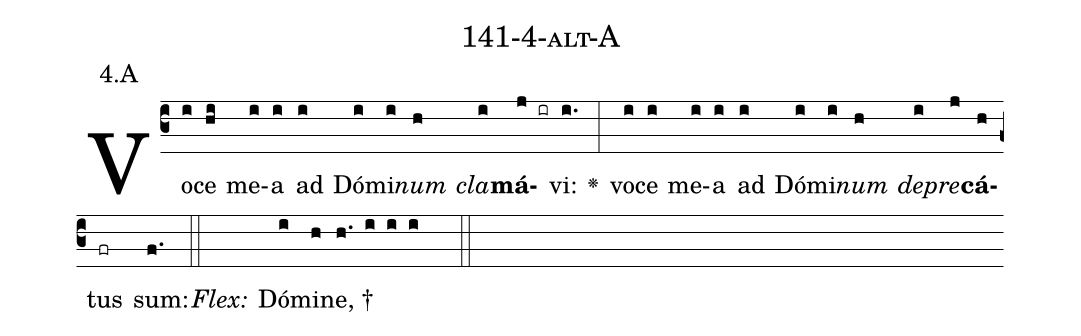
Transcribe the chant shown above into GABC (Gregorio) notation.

name: 141-4-alt-A;
annotation: 4.A;
%%
(c3)Vo(i)ce(hi) me(i)a(i) ad(i) Dó(i)mi(i)<i>num</i>(h) <i>cla</i>(i)<b>má</b>(j ir)vi:(i.) <v>\greheightstar</v>(:) vo(i)ce(i) me(i)a(i) ad(i) Dó(i)mi(i)<i>num</i>(h) <i>de</i>(i)<i>pre</i>(j)<b>cá</b>(h)tus(fr) sum:(f.) (::)
<i>Flex:</i>()  Dó(i)mi(h)ne, †(h. i i i  ::)

%E(i) u(h) o(i) u(j) a(h) e.(f.) (::)
